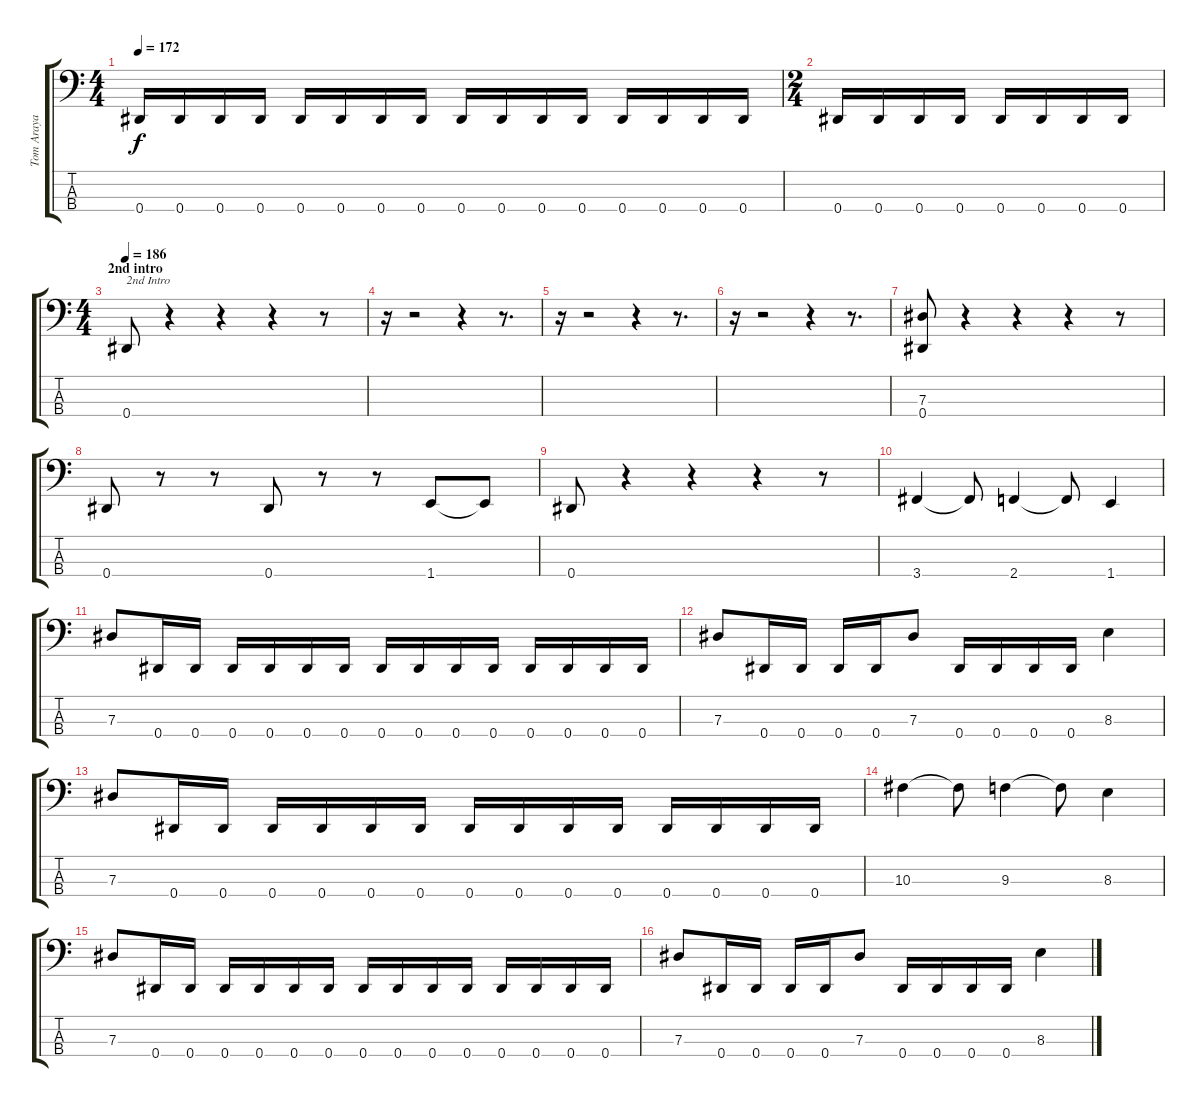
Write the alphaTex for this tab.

\track ("Tom Araya" "Tom Araya") {instrument electricbasspick}
\staff {score tabs}
\tuning (Gb2 Db2 Ab1 Eb1) {hide}
\ts (4 4)
\tempo 172
\clef f4
\ks c
0.4.16{dy f} 0.4.16 0.4.16 0.4.16 0.4.16 0.4.16 0.4.16 0.4.16 0.4.16 0.4.16 0.4.16 0.4.16 0.4.16 0.4.16 0.4.16 0.4.16 |
\ts (2 4)
0.4.16 0.4.16 0.4.16 0.4.16 0.4.16 0.4.16 0.4.16 0.4.16 |
\ts (4 4)
\section ("" "2nd intro")
\tempo 186
0.4.8{txt "2nd Intro"} r.4 r.4 r.4 r.8 |
r.16 r.2 r.4 r.8{d} |
r.16 r.2 r.4 r.8{d} |
r.16 r.2 r.4 r.8{d} |
(7.3 0.4).8 r.4 r.4 r.4 r.8 |
0.4.8 r.8 r.8 0.4.8 r.8 r.8 1.4.8 1.4{t}.8 |
0.4.8 r.4 r.4 r.4 r.8 |
3.4.4 3.4{t}.8 2.4.4 2.4{t}.8 1.4.4 |
7.3.8 0.4.16 0.4.16 0.4.16 0.4.16 0.4.16 0.4.16 0.4.16 0.4.16 0.4.16 0.4.16 0.4.16 0.4.16 0.4.16 0.4.16 |
7.3.8 0.4.16 0.4.16 0.4.16 0.4.16 7.3.8 0.4.16 0.4.16 0.4.16 0.4.16 8.3.4 |
7.3.8 0.4.16 0.4.16 0.4.16 0.4.16 0.4.16 0.4.16 0.4.16 0.4.16 0.4.16 0.4.16 0.4.16 0.4.16 0.4.16 0.4.16 |
10.3.4 10.3{t}.8 9.3.4 9.3{t}.8 8.3.4 |
7.3.8 0.4.16 0.4.16 0.4.16 0.4.16 0.4.16 0.4.16 0.4.16 0.4.16 0.4.16 0.4.16 0.4.16 0.4.16 0.4.16 0.4.16 |
7.3.8 0.4.16 0.4.16 0.4.16 0.4.16 7.3.8 0.4.16 0.4.16 0.4.16 0.4.16 8.3.4
